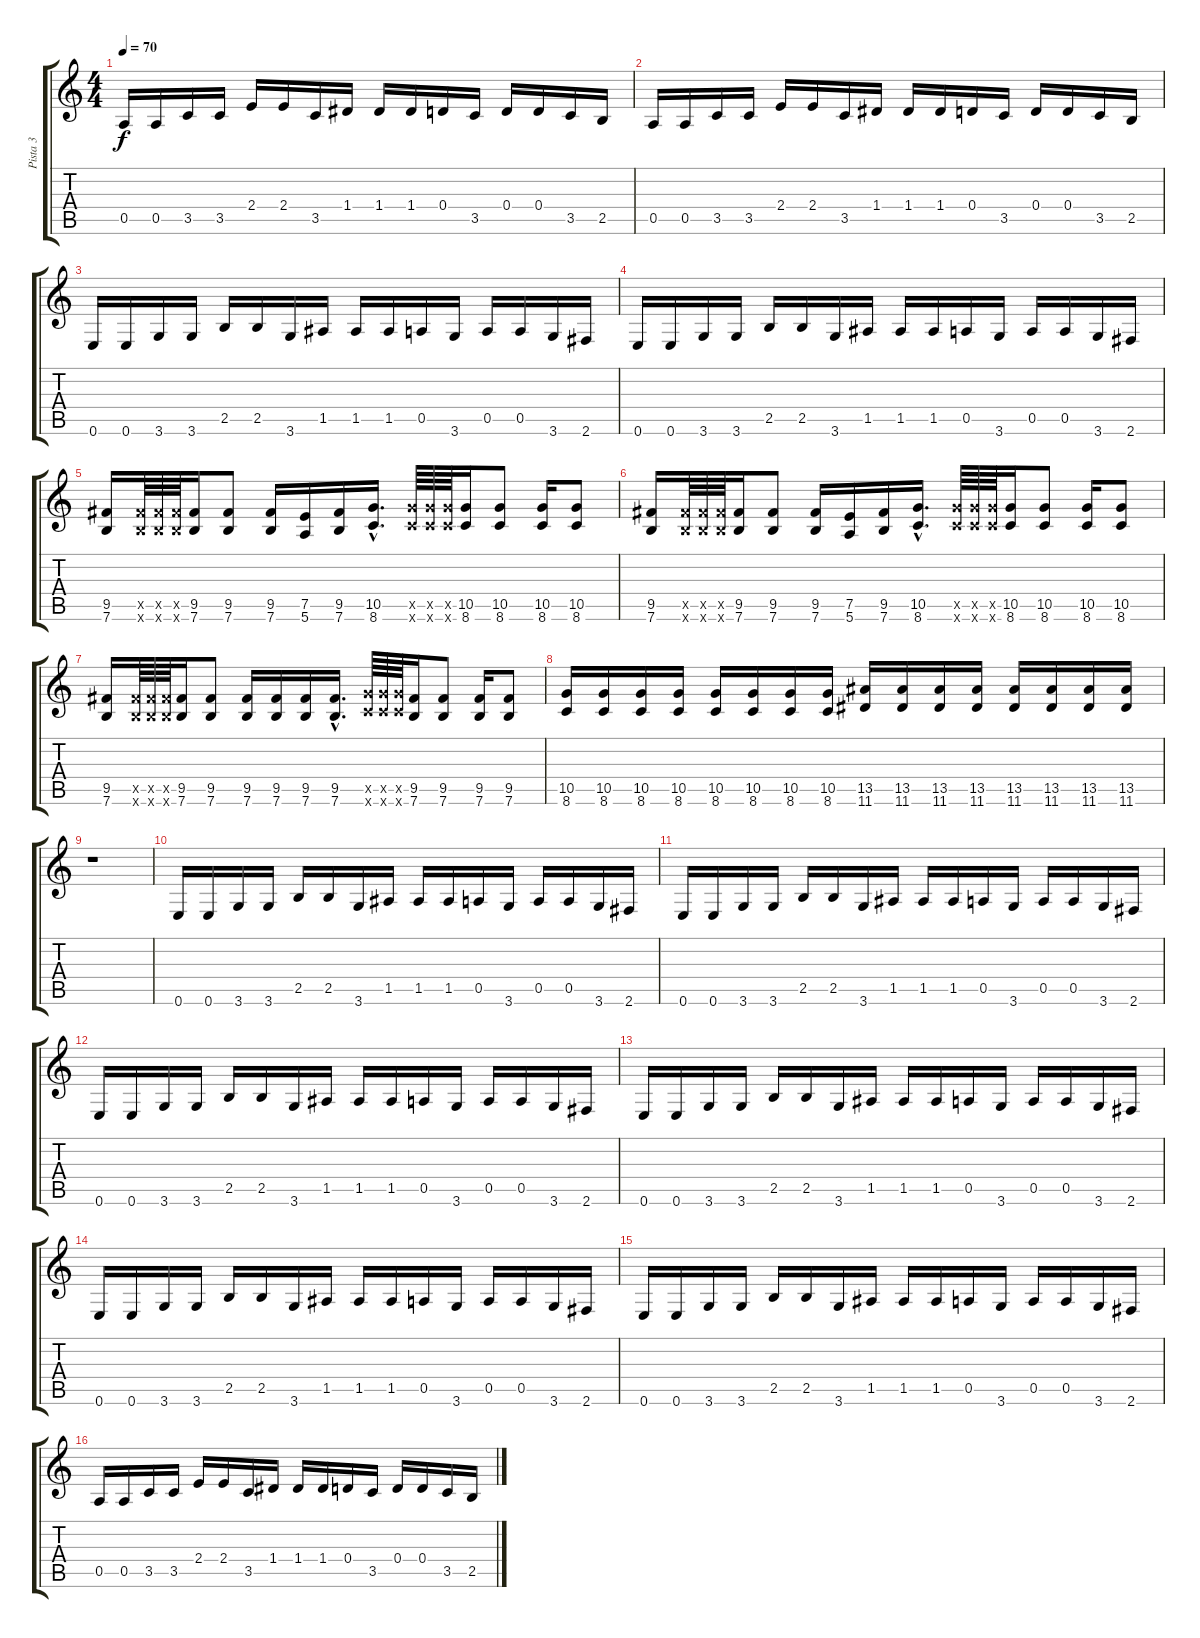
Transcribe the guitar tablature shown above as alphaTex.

\track ("Pista 3" "Pista 3") {instrument distortionguitar}
\staff {score tabs}
\tuning (E4 B3 G3 D3 A2 E2) {hide}
\ts (4 4)
\tempo 70
\clef g2
\ks c
0.5.16{dy f} 0.5.16 3.5.16 3.5.16 2.4.16 2.4.16 3.5.16 1.4.16 1.4.16 1.4.16 0.4.16 3.5.16 0.4.16 0.4.16 3.5.16 2.5.16 |
0.5.16 0.5.16 3.5.16 3.5.16 2.4.16 2.4.16 3.5.16 1.4.16 1.4.16 1.4.16 0.4.16 3.5.16 0.4.16 0.4.16 3.5.16 2.5.16 |
0.6.16 0.6.16 3.6.16 3.6.16 2.5.16 2.5.16 3.6.16 1.5.16 1.5.16 1.5.16 0.5.16 3.6.16 0.5.16 0.5.16 3.6.16 2.6.16 |
0.6.16 0.6.16 3.6.16 3.6.16 2.5.16 2.5.16 3.6.16 1.5.16 1.5.16 1.5.16 0.5.16 3.6.16 0.5.16 0.5.16 3.6.16 2.6.16 |
(9.5 7.6).16 (9.5{x} 7.6{x}).64 (9.5{x} 7.6{x}).64 (9.5{x} 7.6{x}).64 (9.5 7.6).16 (9.5 7.6).8 (9.5 7.6).16 (7.5 5.6).16 (9.5 7.6).16 (10.5{hac} 8.6{hac}).16{d} (10.5{x} 8.6{x}).64 (10.5{x} 8.6{x}).64 (10.5{x} 8.6{x}).64 (10.5 8.6).16 (10.5 8.6).8 (10.5 8.6).16 (10.5 8.6).8 |
(9.5 7.6).16 (9.5{x} 7.6{x}).64 (9.5{x} 7.6{x}).64 (9.5{x} 7.6{x}).64 (9.5 7.6).16 (9.5 7.6).8 (9.5 7.6).16 (7.5 5.6).16 (9.5 7.6).16 (10.5{hac} 8.6{hac}).16{d} (10.5{x} 8.6{x}).64 (10.5{x} 8.6{x}).64 (10.5{x} 8.6{x}).64 (10.5 8.6).16 (10.5 8.6).8 (10.5 8.6).16 (10.5 8.6).8 |
(9.5 7.6).16 (9.5{x} 7.6{x}).64 (9.5{x} 7.6{x}).64 (9.5{x} 7.6{x}).64 (9.5 7.6).16 (9.5 7.6).8 (9.5 7.6).16 (9.5 7.6).16 (9.5 7.6).16 (9.5{hac} 7.6{hac}).16{d} (10.5{x} 8.6{x}).64 (10.5{x} 8.6{x}).64 (10.5{x} 8.6{x}).64 (9.5 7.6).16 (9.5 7.6).8 (9.5 7.6).16 (9.5 7.6).8 |
(10.5 8.6).16 (10.5 8.6).16 (10.5 8.6).16 (10.5 8.6).16 (10.5 8.6).16 (10.5 8.6).16 (10.5 8.6).16 (10.5 8.6).16 (13.5 11.6).16 (13.5 11.6).16 (13.5 11.6).16 (13.5 11.6).16 (13.5 11.6).16 (13.5 11.6).16 (13.5 11.6).16 (13.5 11.6).16 |
r.1 |
0.6.16 0.6.16 3.6.16 3.6.16 2.5.16 2.5.16 3.6.16 1.5.16 1.5.16 1.5.16 0.5.16 3.6.16 0.5.16 0.5.16 3.6.16 2.6.16 |
0.6.16 0.6.16 3.6.16 3.6.16 2.5.16 2.5.16 3.6.16 1.5.16 1.5.16 1.5.16 0.5.16 3.6.16 0.5.16 0.5.16 3.6.16 2.6.16 |
0.6.16 0.6.16 3.6.16 3.6.16 2.5.16 2.5.16 3.6.16 1.5.16 1.5.16 1.5.16 0.5.16 3.6.16 0.5.16 0.5.16 3.6.16 2.6.16 |
0.6.16 0.6.16 3.6.16 3.6.16 2.5.16 2.5.16 3.6.16 1.5.16 1.5.16 1.5.16 0.5.16 3.6.16 0.5.16 0.5.16 3.6.16 2.6.16 |
0.6.16 0.6.16 3.6.16 3.6.16 2.5.16 2.5.16 3.6.16 1.5.16 1.5.16 1.5.16 0.5.16 3.6.16 0.5.16 0.5.16 3.6.16 2.6.16 |
0.6.16 0.6.16 3.6.16 3.6.16 2.5.16 2.5.16 3.6.16 1.5.16 1.5.16 1.5.16 0.5.16 3.6.16 0.5.16 0.5.16 3.6.16 2.6.16 |
0.5.16 0.5.16 3.5.16 3.5.16 2.4.16 2.4.16 3.5.16 1.4.16 1.4.16 1.4.16 0.4.16 3.5.16 0.4.16 0.4.16 3.5.16 2.5.16
